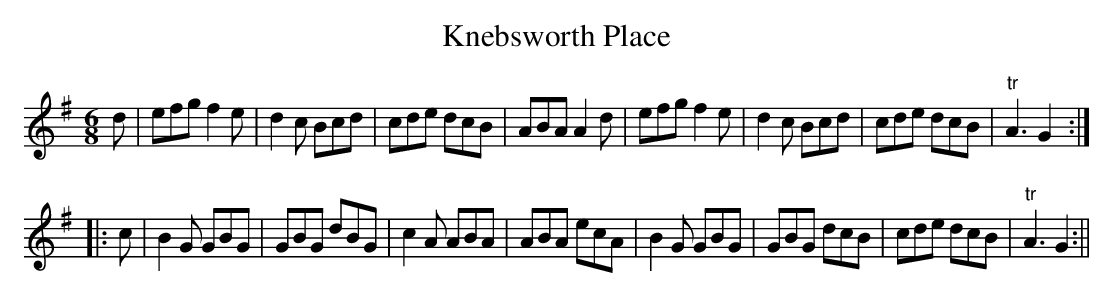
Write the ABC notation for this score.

X:1
T:Knebsworth Place
M:6/8
L:1/8
K:G
d|efg f2e|d2c Bcd|cde dcB|ABA A2d|efg f2e|d2c Bcd|cde dcB|"tr"A3 G2:|
|:c|B2G GBG|GBG dBG|c2A ABA|ABA ecA|B2G GBG|GBG dcB|cde dcB|"tr"A3 G2:||
